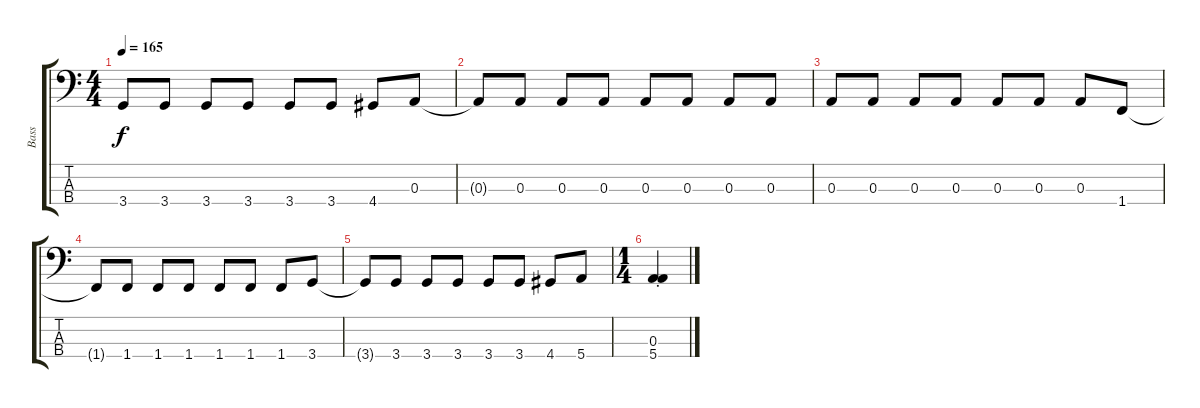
\track ("Bass" "Bass") {instrument electricbasspick}
\staff {score tabs}
\tuning (G2 D2 A1 E1) {hide}
\ts (4 4)
\tempo 165
\clef f4
\ks aminor
3.4{t}.8{dy f} 3.4.8 3.4.8 3.4.8 3.4.8 3.4.8 4.4.8 0.3.8 |
0.3{t}.8 0.3.8 0.3.8 0.3.8 0.3.8 0.3.8 0.3.8 0.3.8 |
0.3.8 0.3.8 0.3.8 0.3.8 0.3.8 0.3.8 0.3.8 1.4.8 |
1.4{t}.8 1.4.8 1.4.8 1.4.8 1.4.8 1.4.8 1.4.8 3.4.8 |
3.4{t}.8 3.4.8 3.4.8 3.4.8 3.4.8 3.4.8 4.4.8 5.4.8 |
\ts (1 4)
(0.3{st} 5.4{st}).4
